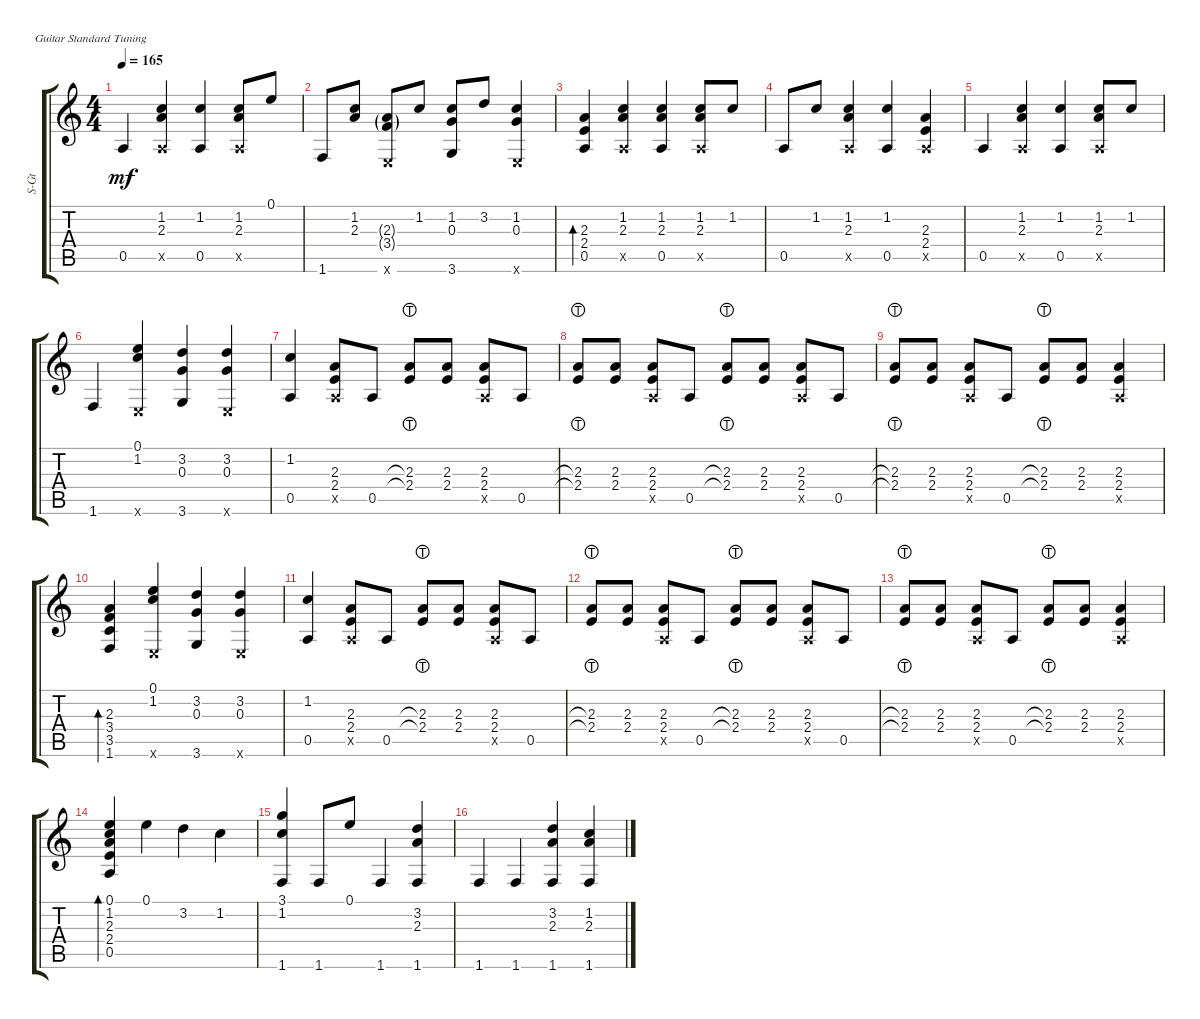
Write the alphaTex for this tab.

\defaultSystemsLayout 4
\bracketExtendMode groupsimilarinstruments
\otherSystemsTrackNameOrientation horizontal
\track ("Steel Guitar" "S-Gt") {instrument acousticguitarsteel}
\staff {score tabs}
\tuning (E4 B3 G3 D3 A2 E2)
\ts (4 4)
\tempo 165
\clef g2
\ks c
0.5.4{dy mf beam Up} (0.5{x} 2.3 1.2).4{beam Up} (1.2 0.5).4{beam Up} (0.5{x} 2.3 1.2).8{beam Up} 0.1.8{beam Up} |
1.6.8{beam Up} (1.2 2.3).8{beam Up} (2.3{g} 3.4{g} 0.6{x}).8{beam Up} 1.2.8{beam Up} (1.2 0.3 3.6).8{beam Up} 3.2.8{beam Up} (1.2 0.3 0.6{x}).4{beam Up} |
(0.5 2.4 2.3).4{bd 30 beam Up} (2.3 1.2 0.5{x}).4{beam Up} (0.5 2.3 1.2).4{beam Up} (1.2 2.3 0.5{x}).8{beam Up} 1.2.8{beam Up} |
0.5.8{beam Up} 1.2.8{beam Up} (1.2 2.3 0.5{x}).4{beam Up} (0.5 1.2).4{beam Up} (2.3 2.4 0.5{x}).4{beam Up} |
0.5.4{beam Up} (0.5{x} 2.3 1.2).4{beam Up} (1.2 0.5).4{beam Up} (0.5{x} 2.3 1.2).8{beam Up} 1.2.8{beam Up} |
1.6.4{beam Up} (0.1 1.2 0.6{x}).4{beam Up} (3.6 0.3 3.2).4{beam Up} (3.2 0.3 0.6{x}).4{beam Up} |
(0.5 1.2).4{beam Up} (2.3 2.4 0.5{x}).8{beam Up} 0.5.8{beam Up} (2.4{lht} 2.3{lht}).8{beam Up} (2.3 2.4).8{beam Up} (2.4 2.3 0.5{x}).8{beam Up} 0.5.8{beam Up} |
(2.4{lht} 2.3{lht}).8{beam Up} (2.3 2.4).8{beam Up} (2.4 2.3 0.5{x}).8{beam Up} 0.5.8{beam Up} (2.4{lht} 2.3{lht}).8{beam Up} (2.3 2.4).8{beam Up} (2.4 2.3 0.5{x}).8{beam Up} 0.5.8{beam Up} |
(2.4{lht} 2.3{lht}).8{beam Up} (2.3 2.4).8{beam Up} (2.4 2.3 0.5{x}).8{beam Up} 0.5.8{beam Up} (2.4{lht} 2.3{lht}).8{beam Up} (2.3 2.4).8{beam Up} (2.4 2.3 0.5{x}).4{beam Up} |
(2.3 3.4 3.5 1.6).4{bd 30 beam Up} (0.1 1.2 0.6{x}).4{beam Up} (3.6 0.3 3.2).4{beam Up} (3.2 0.3 0.6{x}).4{beam Up} |
(0.5 1.2).4{beam Up} (2.3 2.4 0.5{x}).8{beam Up} 0.5.8{beam Up} (2.4{lht} 2.3{lht}).8{beam Up} (2.3 2.4).8{beam Up} (2.4 2.3 0.5{x}).8{beam Up} 0.5.8{beam Up} |
(2.4{lht} 2.3{lht}).8{beam Up} (2.3 2.4).8{beam Up} (2.4 2.3 0.5{x}).8{beam Up} 0.5.8{beam Up} (2.4{lht} 2.3{lht}).8{beam Up} (2.3 2.4).8{beam Up} (2.4 2.3 0.5{x}).8{beam Up} 0.5.8{beam Up} |
(2.4{lht} 2.3{lht}).8{beam Up} (2.3 2.4).8{beam Up} (2.4 2.3 0.5{x}).8{beam Up} 0.5.8{beam Up} (2.4{lht} 2.3{lht}).8{beam Up} (2.3 2.4).8{beam Up} (2.4 2.3 0.5{x}).4{beam Up} |
(0.5 2.4 2.3 1.2 0.1).4{bd 30 beam Up} 0.1.4{beam Down} 3.2.4{beam Down} 1.2.4{beam Down} |
(3.1 1.2 1.6).4{beam Up} 1.6.8{beam Up} 0.1.8{beam Up} 1.6.4{beam Up} (1.6 2.3 3.2).4{beam Up} |
1.6.4{beam Up} 1.6.4{beam Up} (1.6 3.2 2.3).4{beam Up} (1.2 2.3 1.6).4{beam Up}
